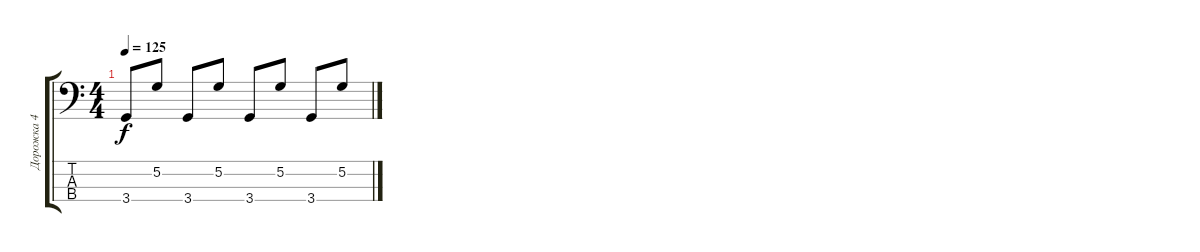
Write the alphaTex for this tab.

\track ("Дорожка 4" "Дорожка 4") {instrument electricbassfinger}
\staff {score tabs}
\tuning (G2 D2 A1 E1) {hide}
\ts (4 4)
\tempo 125
\clef f4
\ks c
3.4.8{dy f} 5.2.8 3.4.8 5.2.8 3.4.8 5.2.8 3.4.8 5.2.8
